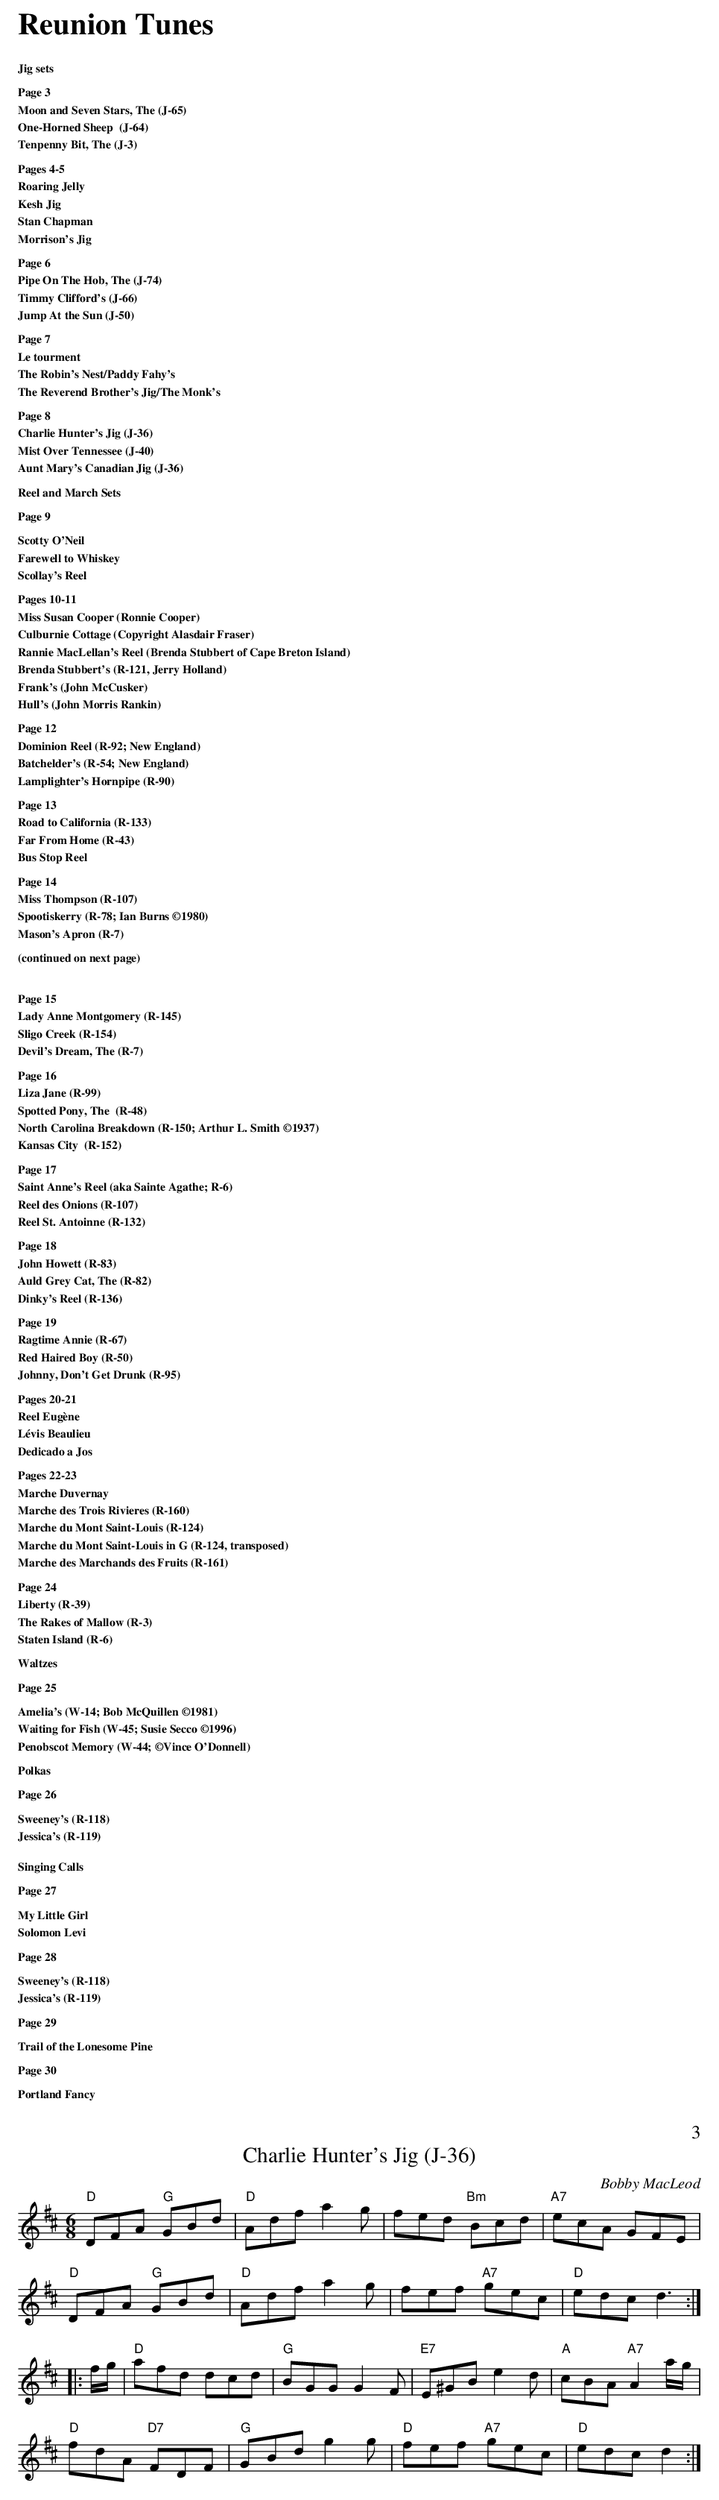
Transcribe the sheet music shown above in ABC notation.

X:1
T: Charlie Hunter's Jig (J-36)
C: Bobby MacLeod
M: 6/8
K: D
"D"DFA "G"GBd| "D"Adf a2g| fed "Bm"Bcd| "A7"ecA GFE|
"D"DFA "G"GBd| "D"Adf a2g| fef "A7"gec| "D"edc d3:|
|:\
f/g/| "D"afd dcd| "G"BGG G2F| "E7"E^GB e2d| "A"cBA "A7"A2a/g/|
      "D"fdA "D7"FDF| "G"GBd g2g| "D"fef "A7"gec| "D"edc d2 :|
